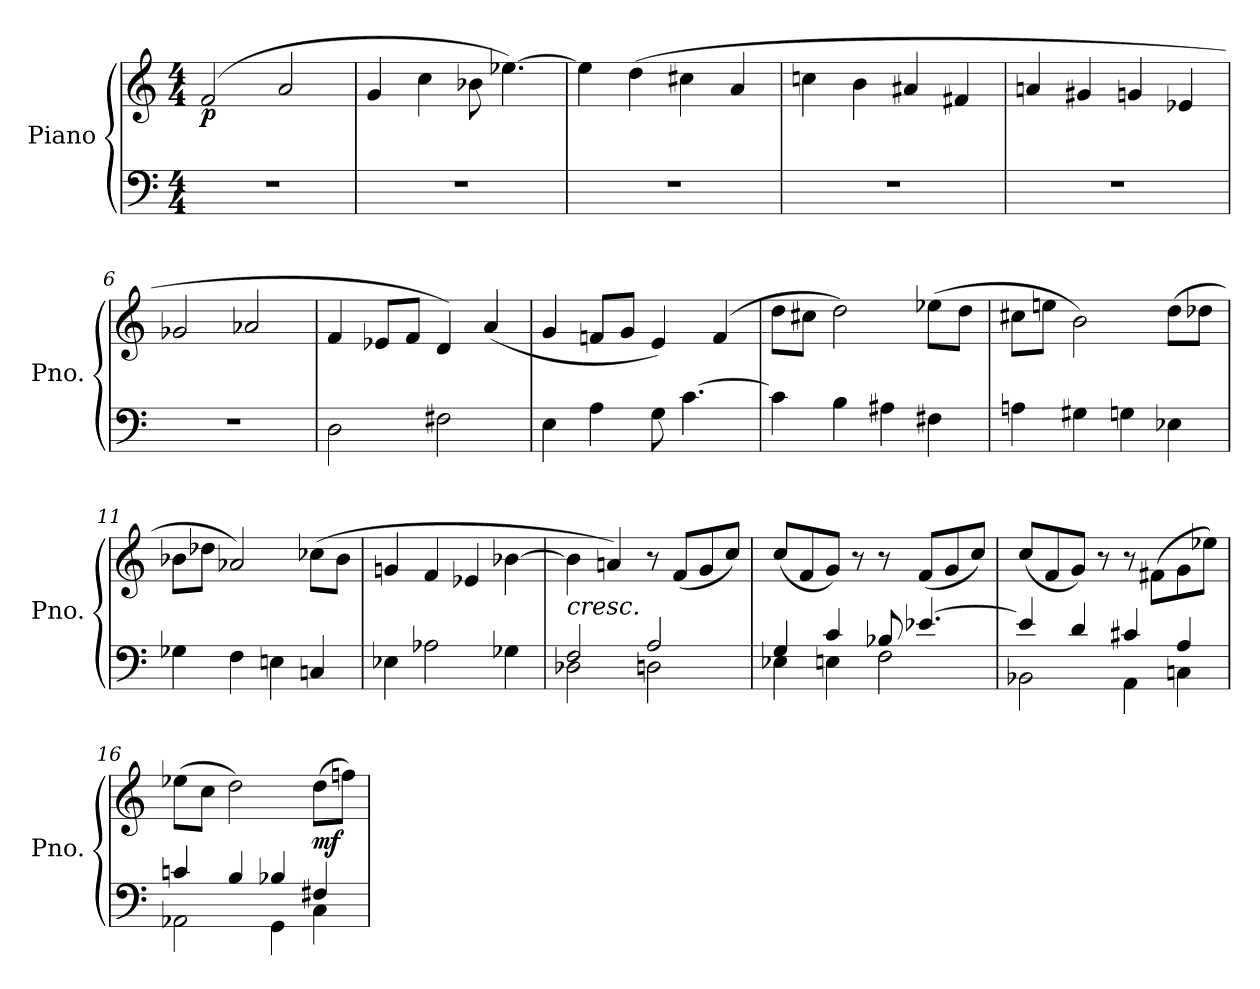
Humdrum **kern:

**kern	**kern	**dynam
*part1	*part1	*part1
*staff2	*staff1	*staff1/2
*I"Piano	*	*
*I'Pno.	*	*
*clefF4	*clefG2	*
*k[]	*k[]	*
*M4/4	*M4/4	*
*MM96	*MM96	*
=1	=1	=1
!	!	!LO:DY:b
1r	(>2f/	p
.	2a/	.
=2	=2	=2
1r	4g/	.
.	4cc\	.
.	8b-X\	.
.	[4.ee-X\)	.
=3	=3	=3
1r	4ee-\]	.
.	(>4dd\	.
.	4cc#X\	.
.	4a/	.
=4	=4	=4
1r	4ccn\	.
.	4b\	.
.	4a#X/	.
.	4f#X/	.
=5	=5	=5
1r	4an/	.
.	4g#X/	.
.	4gn/	.
.	4e-X/	.
=6	=6	=6
1r	2g-X/	.
.	2a-X/	.
!!LO:LB:g=z
=7	=7	=7
2D\	4f/	.
.	8e-X/L	.
.	8f/J	.
2F#X\	4d/)	.
.	(<4a/	.
=8	=8	=8
4E\	4g/	.
4A\	8fn/L	.
.	8g/J	.
8G\	4e/)	.
[4.c\	.	.
.	(>4f/	.
=9	=9	=9
4c\]	8dd\L	.
.	8cc#X\J	.
4B\	2dd\)	.
4A#X\	.	.
4F#X\	(>8ee-X\L	.
.	8dd\J	.
=10	=10	=10
4An\	8cc#X\L	.
.	8een\J	.
4G#X\	2b\)	.
4Gn\	.	.
4E-X\	(>8dd\L	.
.	8dd-X\J	.
=11	=11	=11
4G-X\	8b-X\L	.
.	8dd-X\J	.
4F\	2a-X/)	.
4En\	.	.
4Cn/	(>8cc-X\L	.
.	8b-\J	.
!!LO:LB:g=z
=12	=12	=12
4E-X\	4gn/	.
2A-X\	4f/	.
.	4e-X/	.
4G-X\	[4b-X\	.
=13	=13	=13
*^	*	*
!	!	!LO:TX:b:i:t=cresc.	!
2F/	2D-X\	4b-\]	.
.	.	4an/)	.
2A/	2Dn\	8r	.
.	.	(<8f/L	.
.	.	8g/	.
.	.	8cc/J)	.
=14	=14	=14	=14
4G/	4E-X\	(<8cc/L	.
.	.	8f/	.
4c/	4En\	8g/J)	.
.	.	8r	.
8B-X/	2F\	8r	.
[4.e-X/	.	(<8f/L	.
.	.	8g/	.
.	.	8cc/J)	.
=15	=15	=15	=15
4e-/]	2BB-X\	(<8cc/L	.
.	.	8f/	.
4d/	.	8g/J)	.
.	.	8r	.
4c#X/	4AA\	8r	.
.	.	(>8f#X\L	.
4A/	4Cn\	8g\	.
.	.	8ee-X\J)	.
=16	=16	=16	=16
4cn/	2AA-X\	(>8ee-X\L	.
.	.	8cc\J	.
4B/	.	2dd\)	.
4B-X/	4GG\	.	.
!	!	!	!LO:DY:b
4F#X/	4C\	(>8dd\L	mf
.	.	8ffn\J)	.
*v	*v	*	*
=	=	=
*-	*-	*-
